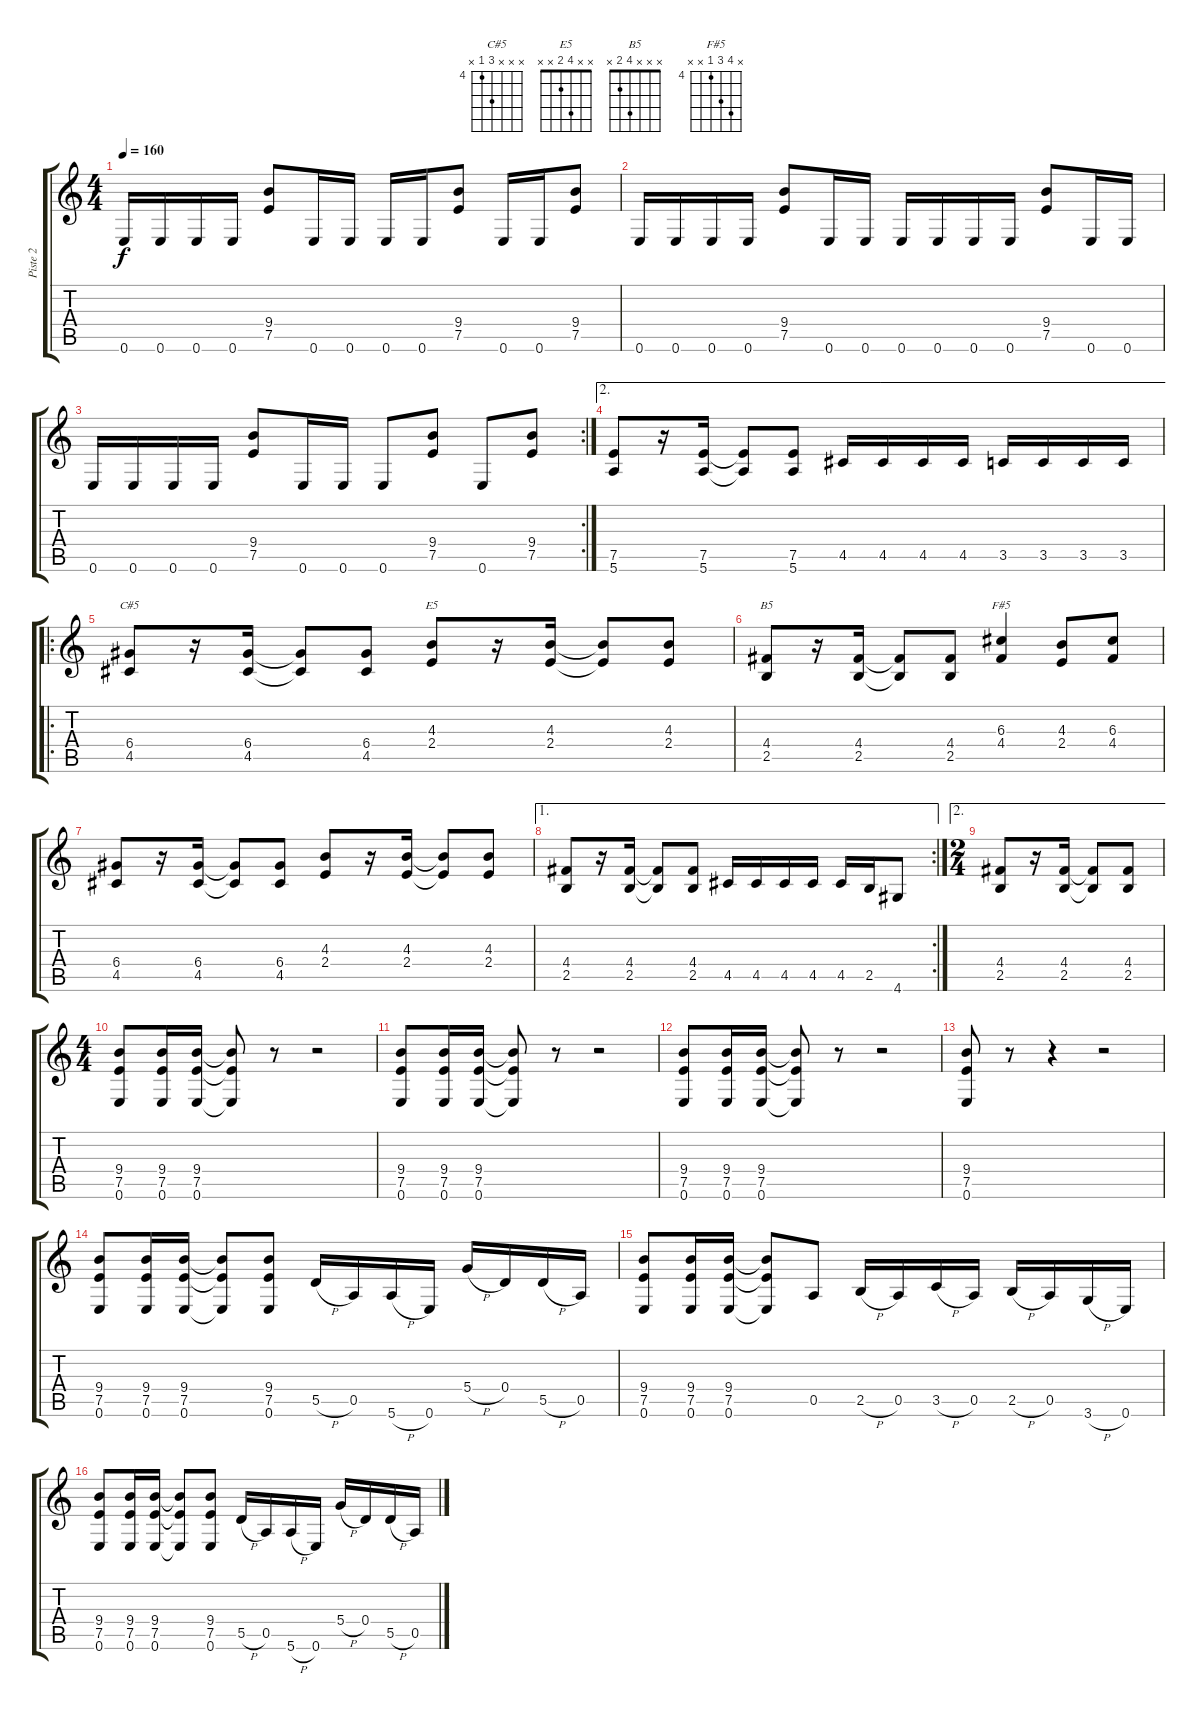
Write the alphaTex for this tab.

\track ("Piste 2" "Piste 2") {instrument distortionguitar}
\staff {score tabs}
\tuning (E4 B3 G3 D3 A2 E2) {hide}
\chord ("C#5" x x x 6 4 x) {firstfret 4}
\chord ("E5" x x 4 2 x x)
\chord ("B5" x x x 4 2 x)
\chord ("F#5" x 7 6 4 x x) {firstfret 4}
\ts (4 4)
\tempo 160
\clef g2
\ks c
0.6.16{dy f} 0.6.16 0.6.16 0.6.16 (9.4 7.5).8 0.6.16 0.6.16 0.6.16 0.6.16 (9.4 7.5).8 0.6.16 0.6.16 (9.4 7.5).8 |
0.6.16 0.6.16 0.6.16 0.6.16 (9.4 7.5).8 0.6.16 0.6.16 0.6.16 0.6.16 0.6.16 0.6.16 (9.4 7.5).8 0.6.16 0.6.16 |
\rc 2
0.6.16 0.6.16 0.6.16 0.6.16 (9.4 7.5).8 0.6.16 0.6.16 0.6.8 (9.4 7.5).8 0.6.8 (9.4 7.5).8 |
\ae 2
(7.5 5.6).8 r.16 (7.5 5.6).16 (7.5{t} 5.6{t}).8 (7.5 5.6).8 4.5.16 4.5.16 4.5.16 4.5.16 3.5.16 3.5.16 3.5.16 3.5.16 |
\ro
(6.4 4.5).8{ch "C#5"} r.16 (6.4 4.5).16 (6.4{t} 4.5{t}).8 (6.4 4.5).8 (4.3 2.4).8{ch "E5"} r.16 (4.3 2.4).16 (4.3{t} 2.4{t}).8 (4.3 2.4).8 |
(4.4 2.5).8{ch "B5"} r.16 (4.4 2.5).16 (4.4{t} 2.5{t}).8 (4.4 2.5).8 (6.3 4.4).4{ch "F#5"} (4.3 2.4).8 (6.3 4.4).8 |
(6.4 4.5).8 r.16 (6.4 4.5).16 (6.4{t} 4.5{t}).8 (6.4 4.5).8 (4.3 2.4).8 r.16 (4.3 2.4).16 (4.3{t} 2.4{t}).8 (4.3 2.4).8 |
\ae 1
\rc 2
(4.4 2.5).8 r.16 (4.4 2.5).16 (4.4{t} 2.5{t}).8 (4.4 2.5).8 4.5.16 4.5.16 4.5.16 4.5.16 4.5.16 2.5.16 4.6.8 |
\ae 2
\ts (2 4)
(4.4 2.5).8 r.16 (4.4 2.5).16 (4.4{t} 2.5{t}).8 (4.4 2.5).8 |
\ts (4 4)
(9.4 7.5 0.6).8 (9.4 7.5 0.6).16 (9.4 7.5 0.6).16 (9.4{t} 7.5{t} 0.6{t}).8 r.8 r.2 |
(9.4 7.5 0.6).8 (9.4 7.5 0.6).16 (9.4 7.5 0.6).16 (9.4{t} 7.5{t} 0.6{t}).8 r.8 r.2 |
(9.4 7.5 0.6).8 (9.4 7.5 0.6).16 (9.4 7.5 0.6).16 (9.4{t} 7.5{t} 0.6{t}).8 r.8 r.2 |
(9.4 7.5 0.6).8 r.8 r.4 r.2 |
(9.4 7.5 0.6).8 (9.4 7.5 0.6).16 (9.4 7.5 0.6).16 (9.4{t} 7.5{t} 0.6{t}).8 (9.4 7.5 0.6).8 5.5{h}.16 0.5.16 5.6{h}.16 0.6.16 5.4{h}.16 0.4.16 5.5{h}.16 0.5.16 |
(9.4 7.5 0.6).8 (9.4 7.5 0.6).16 (9.4 7.5 0.6).16 (9.4{t} 7.5{t} 0.6{t}).8 0.5.8 2.5{h}.16 0.5.16 3.5{h}.16 0.5.16 2.5{h}.16 0.5.16 3.6{h}.16 0.6.16 |
(9.4 7.5 0.6).8 (9.4 7.5 0.6).16 (9.4 7.5 0.6).16 (9.4{t} 7.5{t} 0.6{t}).8 (9.4 7.5 0.6).8 5.5{h}.16 0.5.16 5.6{h}.16 0.6.16 5.4{h}.16 0.4.16 5.5{h}.16 0.5.16
